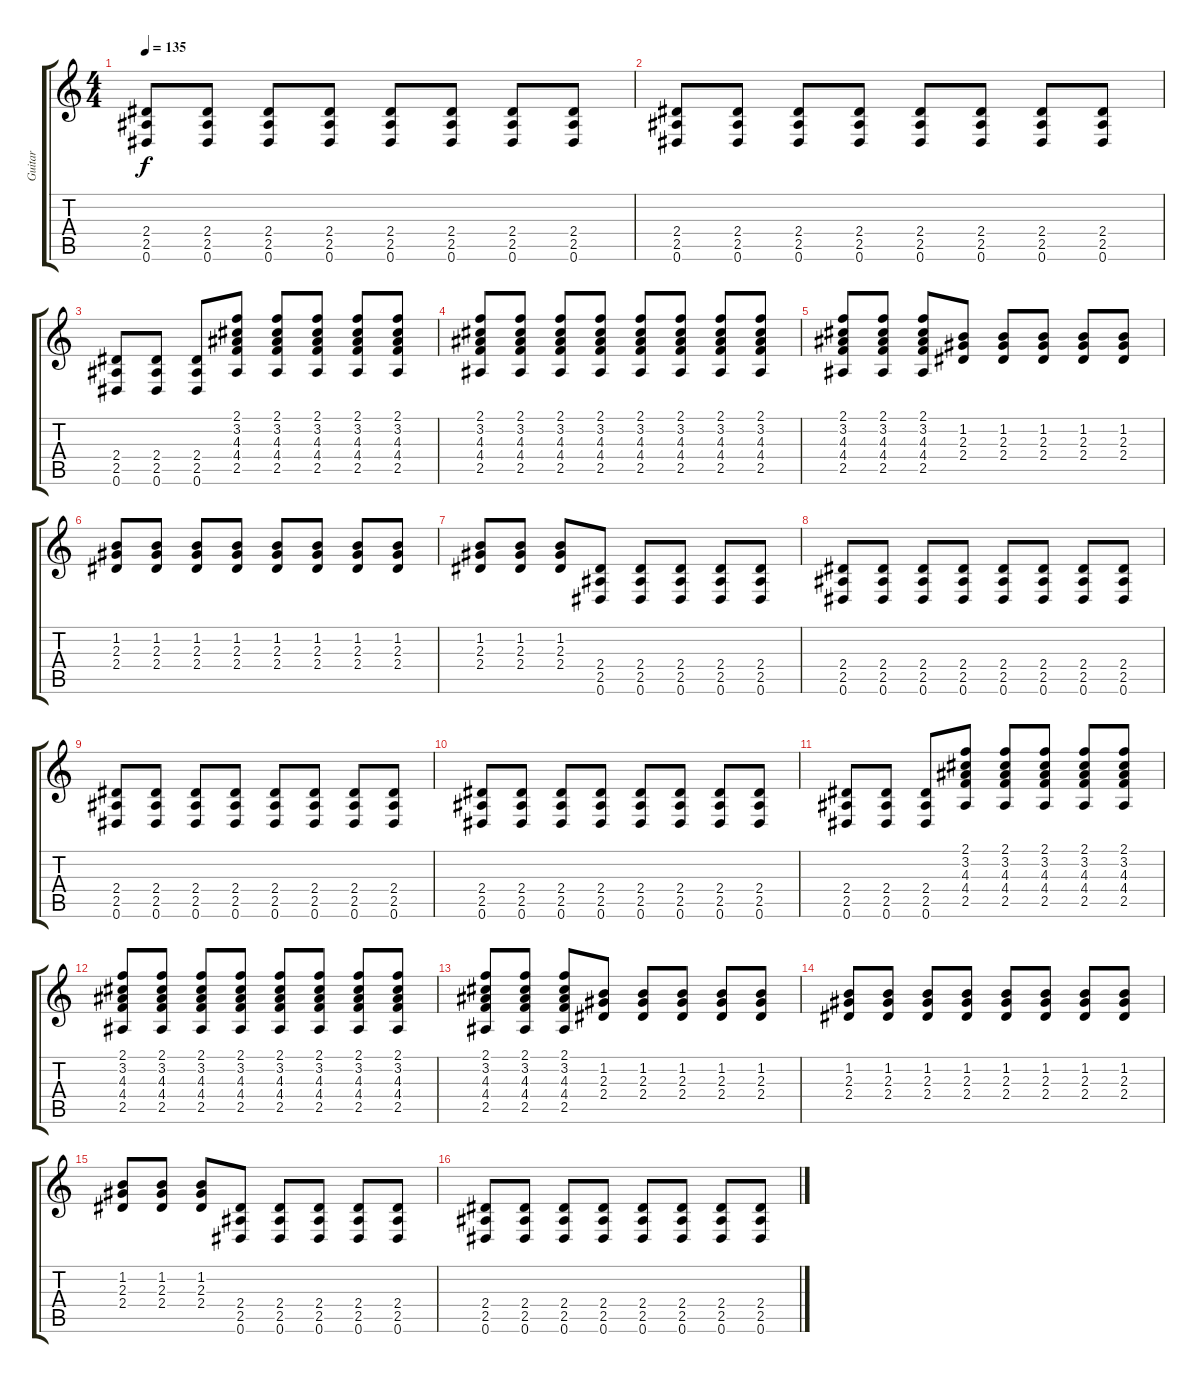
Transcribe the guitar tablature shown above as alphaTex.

\track ("Guitar" "Guitar") {instrument overdrivenguitar}
\staff {score tabs}
\tuning (Eb4 Bb3 Gb3 Db3 Ab2 Eb2) {hide}
\ts (4 4)
\tempo 135
\clef g2
\ks c
(2.4 2.5 0.6).8{dy f} (2.4 2.5 0.6).8 (2.4 2.5 0.6).8 (2.4 2.5 0.6).8 (2.4 2.5 0.6).8 (2.4 2.5 0.6).8 (2.4 2.5 0.6).8 (2.4 2.5 0.6).8 |
(2.4 2.5 0.6).8 (2.4 2.5 0.6).8 (2.4 2.5 0.6).8 (2.4 2.5 0.6).8 (2.4 2.5 0.6).8 (2.4 2.5 0.6).8 (2.4 2.5 0.6).8 (2.4 2.5 0.6).8 |
(2.4 2.5 0.6).8 (2.4 2.5 0.6).8 (2.4 2.5 0.6).8 (2.1 3.2 4.3 4.4 2.5).8 (2.1 3.2 4.3 4.4 2.5).8 (2.1 3.2 4.3 4.4 2.5).8 (2.1 3.2 4.3 4.4 2.5).8 (2.1 3.2 4.3 4.4 2.5).8 |
(2.1 3.2 4.3 4.4 2.5).8 (2.1 3.2 4.3 4.4 2.5).8 (2.1 3.2 4.3 4.4 2.5).8 (2.1 3.2 4.3 4.4 2.5).8 (2.1 3.2 4.3 4.4 2.5).8 (2.1 3.2 4.3 4.4 2.5).8 (2.1 3.2 4.3 4.4 2.5).8 (2.1 3.2 4.3 4.4 2.5).8 |
(2.1 3.2 4.3 4.4 2.5).8 (2.1 3.2 4.3 4.4 2.5).8 (2.1 3.2 4.3 4.4 2.5).8 (1.2 2.3 2.4).8 (1.2 2.3 2.4).8 (1.2 2.3 2.4).8 (1.2 2.3 2.4).8 (1.2 2.3 2.4).8 |
(1.2 2.3 2.4).8 (1.2 2.3 2.4).8 (1.2 2.3 2.4).8 (1.2 2.3 2.4).8 (1.2 2.3 2.4).8 (1.2 2.3 2.4).8 (1.2 2.3 2.4).8 (1.2 2.3 2.4).8 |
(1.2 2.3 2.4).8 (1.2 2.3 2.4).8 (1.2 2.3 2.4).8 (2.4 2.5 0.6).8 (2.4 2.5 0.6).8 (2.4 2.5 0.6).8 (2.4 2.5 0.6).8 (2.4 2.5 0.6).8 |
(2.4 2.5 0.6).8 (2.4 2.5 0.6).8 (2.4 2.5 0.6).8 (2.4 2.5 0.6).8 (2.4 2.5 0.6).8 (2.4 2.5 0.6).8 (2.4 2.5 0.6).8 (2.4 2.5 0.6).8 |
(2.4 2.5 0.6).8 (2.4 2.5 0.6).8 (2.4 2.5 0.6).8 (2.4 2.5 0.6).8 (2.4 2.5 0.6).8 (2.4 2.5 0.6).8 (2.4 2.5 0.6).8 (2.4 2.5 0.6).8 |
(2.4 2.5 0.6).8 (2.4 2.5 0.6).8 (2.4 2.5 0.6).8 (2.4 2.5 0.6).8 (2.4 2.5 0.6).8 (2.4 2.5 0.6).8 (2.4 2.5 0.6).8 (2.4 2.5 0.6).8 |
(2.4 2.5 0.6).8 (2.4 2.5 0.6).8 (2.4 2.5 0.6).8 (2.1 3.2 4.3 4.4 2.5).8 (2.1 3.2 4.3 4.4 2.5).8 (2.1 3.2 4.3 4.4 2.5).8 (2.1 3.2 4.3 4.4 2.5).8 (2.1 3.2 4.3 4.4 2.5).8 |
(2.1 3.2 4.3 4.4 2.5).8 (2.1 3.2 4.3 4.4 2.5).8 (2.1 3.2 4.3 4.4 2.5).8 (2.1 3.2 4.3 4.4 2.5).8 (2.1 3.2 4.3 4.4 2.5).8 (2.1 3.2 4.3 4.4 2.5).8 (2.1 3.2 4.3 4.4 2.5).8 (2.1 3.2 4.3 4.4 2.5).8 |
(2.1 3.2 4.3 4.4 2.5).8 (2.1 3.2 4.3 4.4 2.5).8 (2.1 3.2 4.3 4.4 2.5).8 (1.2 2.3 2.4).8 (1.2 2.3 2.4).8 (1.2 2.3 2.4).8 (1.2 2.3 2.4).8 (1.2 2.3 2.4).8 |
(1.2 2.3 2.4).8 (1.2 2.3 2.4).8 (1.2 2.3 2.4).8 (1.2 2.3 2.4).8 (1.2 2.3 2.4).8 (1.2 2.3 2.4).8 (1.2 2.3 2.4).8 (1.2 2.3 2.4).8 |
(1.2 2.3 2.4).8 (1.2 2.3 2.4).8 (1.2 2.3 2.4).8 (2.4 2.5 0.6).8 (2.4 2.5 0.6).8 (2.4 2.5 0.6).8 (2.4 2.5 0.6).8 (2.4 2.5 0.6).8 |
(2.4 2.5 0.6).8 (2.4 2.5 0.6).8 (2.4 2.5 0.6).8 (2.4 2.5 0.6).8 (2.4 2.5 0.6).8 (2.4 2.5 0.6).8 (2.4 2.5 0.6).8 (2.4 2.5 0.6).8
